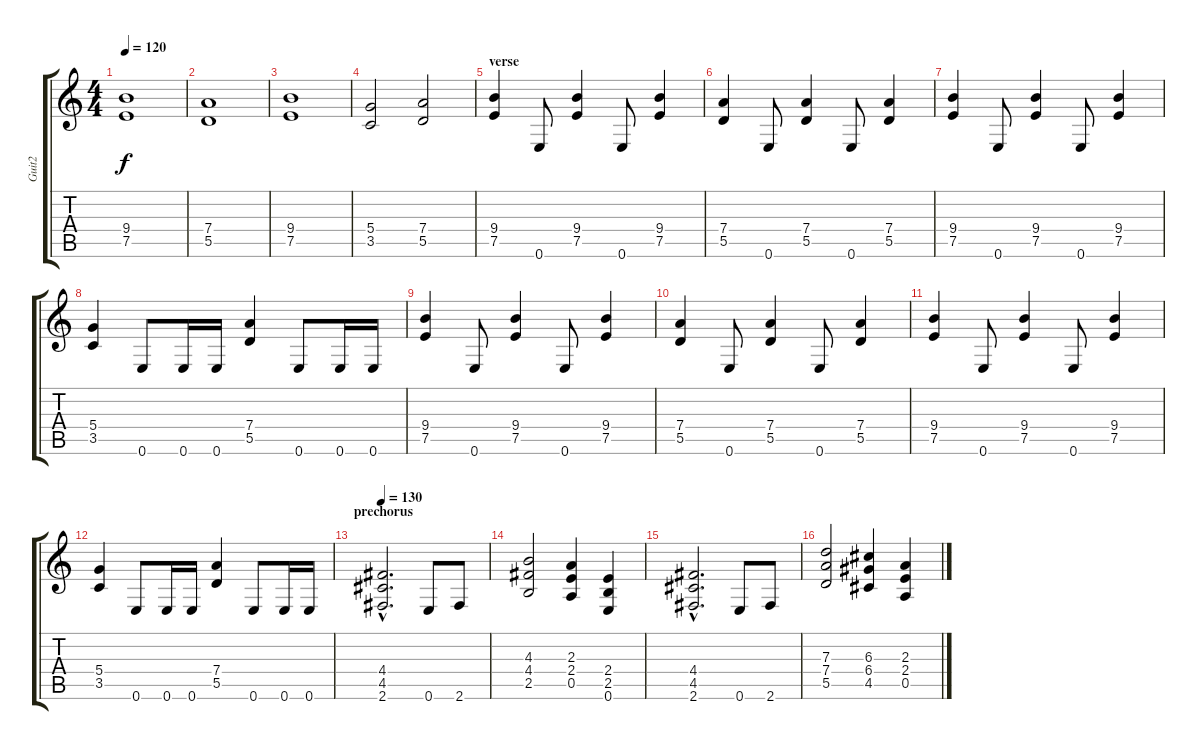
\track ("Guit2" "Guit2") {instrument overdrivenguitar}
\staff {score tabs}
\tuning (E4 B3 G3 D3 A2 E2) {hide}
\ts (4 4)
\tempo 120
\clef g2
\ks c
(9.4 7.5).1{dy f} |
(7.4 5.5).1 |
(9.4 7.5).1 |
(5.4 3.5).2 (7.4 5.5).2 |
\section ("" "verse")
(9.4 7.5).4 0.6.8 (9.4 7.5).4 0.6.8 (9.4 7.5).4 |
(7.4 5.5).4 0.6.8 (7.4 5.5).4 0.6.8 (7.4 5.5).4 |
(9.4 7.5).4 0.6.8 (9.4 7.5).4 0.6.8 (9.4 7.5).4 |
(5.4 3.5).4 0.6.8 0.6.16 0.6.16 (7.4 5.5).4 0.6.8 0.6.16 0.6.16 |
(9.4 7.5).4 0.6.8 (9.4 7.5).4 0.6.8 (9.4 7.5).4 |
(7.4 5.5).4 0.6.8 (7.4 5.5).4 0.6.8 (7.4 5.5).4 |
(9.4 7.5).4 0.6.8 (9.4 7.5).4 0.6.8 (9.4 7.5).4 |
(5.4 3.5).4 0.6.8 0.6.16 0.6.16 (7.4 5.5).4 0.6.8 0.6.16 0.6.16 |
\section ("" "prechorus")
\tempo 130
(4.4{hac} 4.5{hac} 2.6{hac}).2{d} 0.6.8 2.6.8 |
(4.3 4.4 2.5).2 (2.3 2.4 0.5).4 (2.4 2.5 0.6).4 |
(4.4{hac} 4.5{hac} 2.6{hac}).2{d} 0.6.8 2.6.8 |
(7.3 7.4 5.5).2 (6.3 6.4 4.5).4 (2.3 2.4 0.5).4
